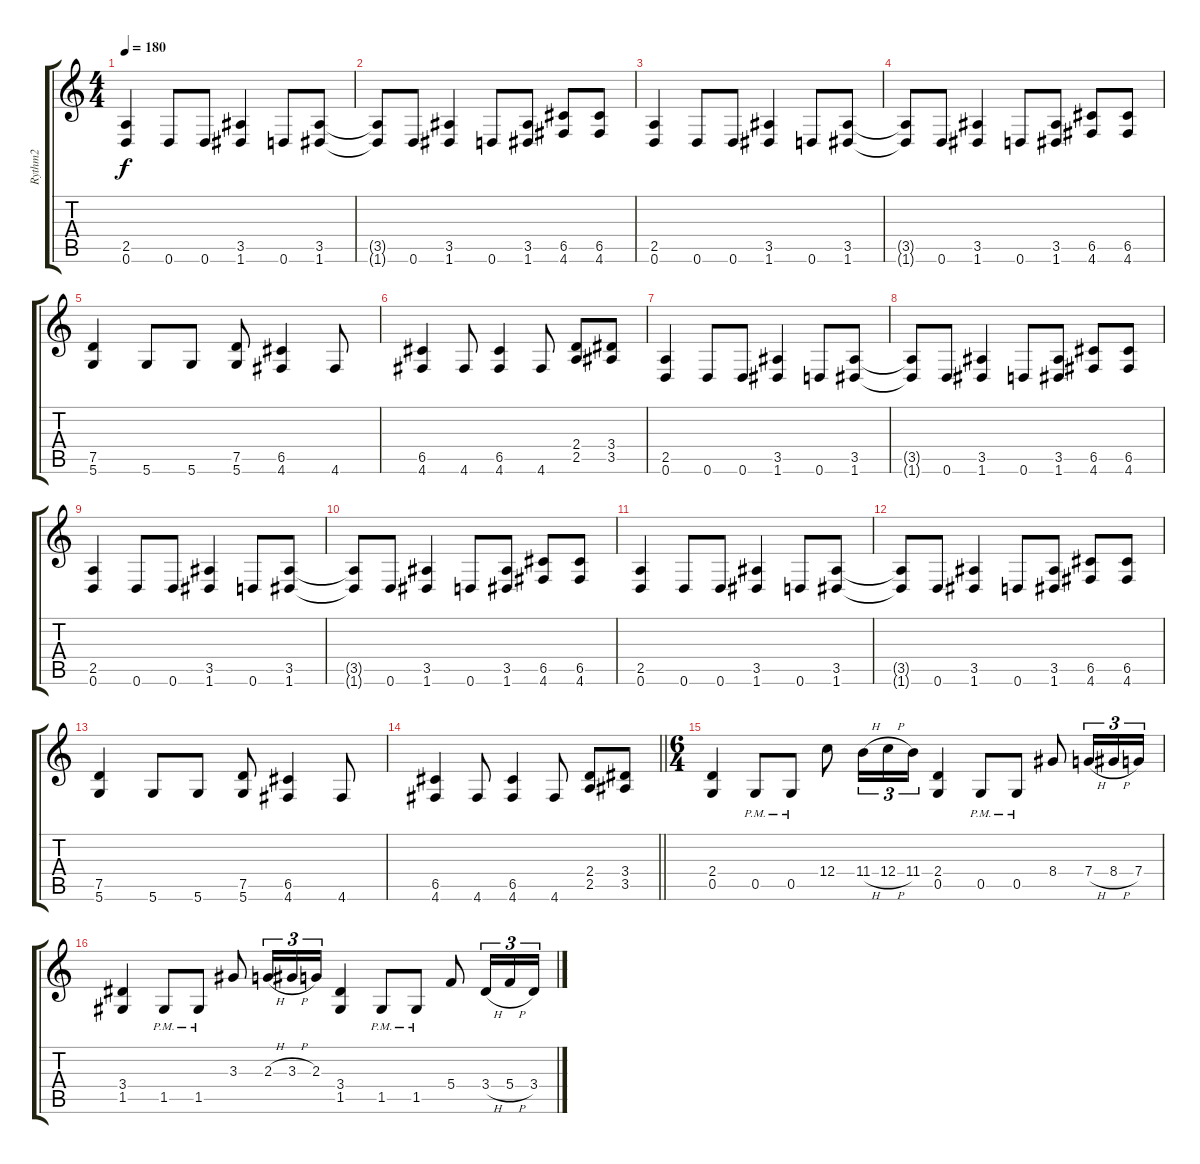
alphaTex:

\track ("Rythm2" "Rythm2") {instrument overdrivenguitar}
\staff {score tabs}
\tuning (D4 A3 F3 C3 G2 D2) {hide}
\ts (4 4)
\tempo 180
\clef g2
\ks c
(2.5 0.6).4{dy f} 0.6.8 0.6.8 (3.5 1.6).4 0.6.8 (3.5 1.6).8 |
(3.5{t} 1.6{t}).8 0.6.8 (3.5 1.6).4 0.6.8 (3.5 1.6).8 (6.5 4.6).8 (6.5 4.6).8 |
(2.5 0.6).4 0.6.8 0.6.8 (3.5 1.6).4 0.6.8 (3.5 1.6).8 |
(3.5{t} 1.6{t}).8 0.6.8 (3.5 1.6).4 0.6.8 (3.5 1.6).8 (6.5 4.6).8 (6.5 4.6).8 |
(7.5 5.6).4 5.6.8 5.6.8 (7.5 5.6).8 (6.5 4.6).4 4.6.8 |
(6.5 4.6).4 4.6.8 (6.5 4.6).4 4.6.8 (2.4 2.5).8 (3.4 3.5).8 |
(2.5 0.6).4 0.6.8 0.6.8 (3.5 1.6).4 0.6.8 (3.5 1.6).8 |
(3.5{t} 1.6{t}).8 0.6.8 (3.5 1.6).4 0.6.8 (3.5 1.6).8 (6.5 4.6).8 (6.5 4.6).8 |
(2.5 0.6).4 0.6.8 0.6.8 (3.5 1.6).4 0.6.8 (3.5 1.6).8 |
(3.5{t} 1.6{t}).8 0.6.8 (3.5 1.6).4 0.6.8 (3.5 1.6).8 (6.5 4.6).8 (6.5 4.6).8 |
(2.5 0.6).4 0.6.8 0.6.8 (3.5 1.6).4 0.6.8 (3.5 1.6).8 |
(3.5{t} 1.6{t}).8 0.6.8 (3.5 1.6).4 0.6.8 (3.5 1.6).8 (6.5 4.6).8 (6.5 4.6).8 |
(7.5 5.6).4 5.6.8 5.6.8 (7.5 5.6).8 (6.5 4.6).4 4.6.8 |
\barLineRight lightlight
(6.5 4.6).4 4.6.8 (6.5 4.6).4 4.6.8 (2.4 2.5).8 (3.4 3.5).8 |
\ts (6 4)
(2.4 0.5).4 0.5{pm}.8 0.5{pm}.8 12.4.8 11.4{h}.16{tu (3 2)} 12.4{h}.16{tu (3 2)} 11.4.16{tu (3 2)} (2.4 0.5).4 0.5{pm}.8 0.5{pm}.8 8.4.8 7.4{h}.16{tu (3 2)} 8.4{h}.16{tu (3 2)} 7.4.16{tu (3 2)} |
(3.4 1.5).4 1.5{pm}.8 1.5{pm}.8 3.3.8 2.3{h}.16{tu (3 2)} 3.3{h}.16{tu (3 2)} 2.3.16{tu (3 2)} (3.4 1.5).4 1.5{pm}.8 1.5{pm}.8 5.4.8 3.4{h}.16{tu (3 2)} 5.4{h}.16{tu (3 2)} 3.4.16{tu (3 2)}
